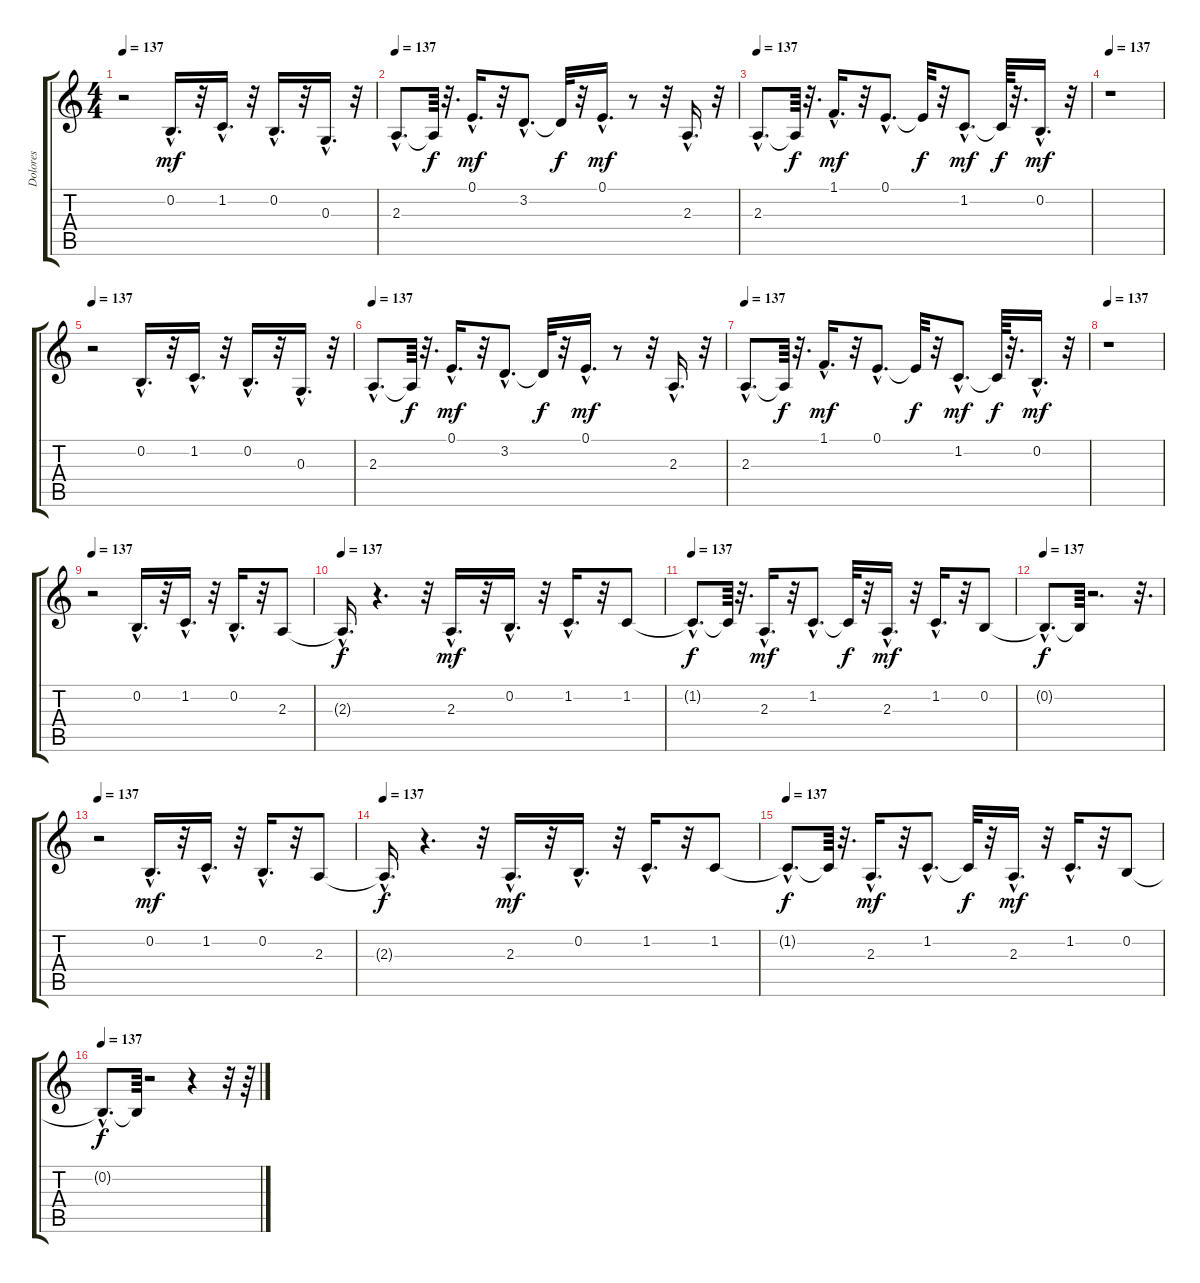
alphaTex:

\track ("Dolores" "Dolores") {instrument panflute}
\staff {score tabs}
\tuning (E4 B3 G3 D3 A2 E2) {hide}
\ts (4 4)
\tempo 137
\clef g2
\ks c
r.2{dy f} 0.2{hac}.16{d dy mf} r.32 1.2{hac}.16{d} r.32 0.2{hac}.16{d} r.32 0.3{hac}.16{d} r.32 |
\tempo 137
2.3{hac}.8{d} 2.3{t}.64{dy f} r.32{d} 0.1{hac}.16{d dy mf} r.32 3.2{hac}.8{d} 3.2{t}.32{dy f} r.32 0.1{hac}.16{d dy mf} r.8 r.32 2.3{hac}.16{d} r.32 |
\tempo 137
2.3{hac}.8{d} 2.3{t}.64{dy f} r.32{d} 1.1{hac}.16{d dy mf} r.32 0.1{hac}.8{d} 0.1{t}.32{dy f} r.32 1.2{hac}.8{d dy mf} 1.2{t}.64{dy f} r.32{d} 0.2{hac}.16{d dy mf} r.32 |
\tempo 137
r.1 |
\tempo 137
r.2 0.2{hac}.16{d} r.32 1.2{hac}.16{d} r.32 0.2{hac}.16{d} r.32 0.3{hac}.16{d} r.32 |
\tempo 137
2.3{hac}.8{d} 2.3{t}.64{dy f} r.32{d} 0.1{hac}.16{d dy mf} r.32 3.2{hac}.8{d} 3.2{t}.32{dy f} r.32 0.1{hac}.16{d dy mf} r.8 r.32 2.3{hac}.16{d} r.32 |
\tempo 137
2.3{hac}.8{d} 2.3{t}.64{dy f} r.32{d} 1.1{hac}.16{d dy mf} r.32 0.1{hac}.8{d} 0.1{t}.32{dy f} r.32 1.2{hac}.8{d dy mf} 1.2{t}.64{dy f} r.32{d} 0.2{hac}.16{d dy mf} r.32 |
\tempo 137
r.1 |
\tempo 137
r.2 0.2{hac}.16{d} r.32 1.2{hac}.16{d} r.32 0.2{hac}.16{d} r.32 2.3.8 |
\tempo 137
2.3{hac t}.16{d dy f} r.4{d} r.32 2.3{hac}.16{d dy mf} r.32 0.2{hac}.16{d} r.32 1.2{hac}.16{d} r.32 1.2.8 |
\tempo 137
1.2{hac t}.8{d dy f} 1.2{t}.64 r.32{d} 2.3{hac}.16{d dy mf} r.32 1.2{hac}.8{d} 1.2{t}.32{dy f} r.32 2.3{hac}.16{d dy mf} r.32 1.2{hac}.16{d} r.32 0.2.8 |
\tempo 137
0.2{hac t}.8{d dy f} 0.2{t}.64 r.2{d} r.32{d} |
\tempo 137
r.2 0.2{hac}.16{d dy mf} r.32 1.2{hac}.16{d} r.32 0.2{hac}.16{d} r.32 2.3.8 |
\tempo 137
2.3{hac t}.16{d dy f} r.4{d} r.32 2.3{hac}.16{d dy mf} r.32 0.2{hac}.16{d} r.32 1.2{hac}.16{d} r.32 1.2.8 |
\tempo 137
1.2{hac t}.8{d dy f} 1.2{t}.64 r.32{d} 2.3{hac}.16{d dy mf} r.32 1.2{hac}.8{d} 1.2{t}.32{dy f} r.32 2.3{hac}.16{d dy mf} r.32 1.2{hac}.16{d} r.32 0.2.8 |
\tempo 137
0.2{hac t}.8{d dy f} 0.2{t}.64 r.2 r.4 r.32 r.64
